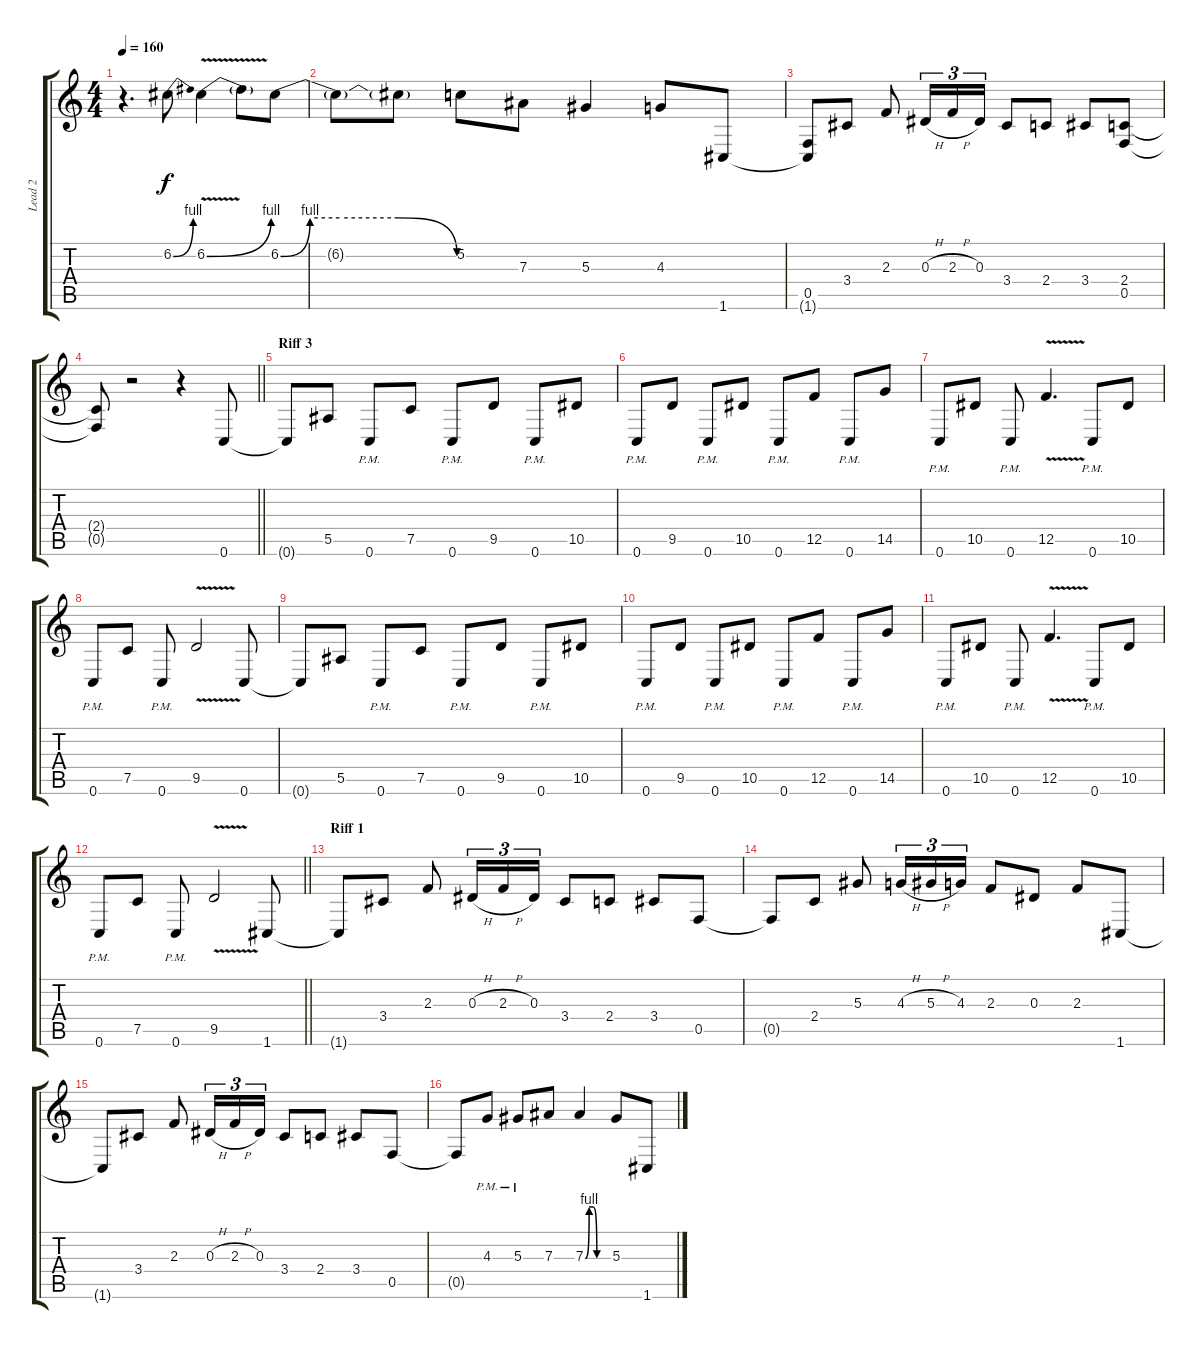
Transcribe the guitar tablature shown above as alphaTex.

\track ("Lead 2" "Lead 2") {instrument distortionguitar}
\staff {score tabs}
\tuning (C4 G3 Eb3 Bb2 F2 C2) {hide}
\ts (4 4)
\tempo 160
\clef g2
\ks c
r.4{d dy f} 6.2{be (bend 0 0 60 4)}.8 6.2{be (bend 0 0 60 4) v}.4 6.2{t}.8 6.2{be (custom 0 0 10 4 20 4 40 4 60 0)}.8 |
6.2{t}.8 6.2{t}.8 5.2.8 7.3.8 5.3.4 4.3.8 1.6.8 |
(0.5 1.6{t}).8 3.4.8 2.3.8 0.3{h}.16{tu (3 2)} 2.3{h}.16{tu (3 2)} 0.3.16{tu (3 2)} 3.4.8 2.4.8 3.4.8 (2.4 0.5).8 |
\barLineRight lightlight
(2.4{t} 0.5{t}).8 r.2 r.4 0.6.8 |
\section ("" "Riff 3")
0.6{t}.8 5.5.8 0.6{pm}.8 7.5.8 0.6{pm}.8 9.5.8 0.6{pm}.8 10.5.8 |
0.6{pm}.8 9.5.8 0.6{pm}.8 10.5.8 0.6{pm}.8 12.5.8 0.6{pm}.8 14.5.8 |
0.6{pm}.8 10.5.8 0.6{pm}.8 12.5{v}.4{d} 0.6{pm}.8 10.5.8 |
0.6{pm}.8 7.5.8 0.6{pm}.8 9.5{v}.2 0.6.8 |
0.6{t}.8 5.5.8 0.6{pm}.8 7.5.8 0.6{pm}.8 9.5.8 0.6{pm}.8 10.5.8 |
0.6{pm}.8 9.5.8 0.6{pm}.8 10.5.8 0.6{pm}.8 12.5.8 0.6{pm}.8 14.5.8 |
0.6{pm}.8 10.5.8 0.6{pm}.8 12.5{v}.4{d} 0.6{pm}.8 10.5.8 |
\barLineRight lightlight
0.6{pm}.8 7.5.8 0.6{pm}.8 9.5{v}.2 1.6.8 |
\section ("" "Riff 1")
1.6{t}.8 3.4.8 2.3.8 0.3{h}.16{tu (3 2)} 2.3{h}.16{tu (3 2)} 0.3.16{tu (3 2)} 3.4.8 2.4.8 3.4.8 0.5.8 |
0.5{t}.8 2.4.8 5.3.8 4.3{h}.16{tu (3 2)} 5.3{h}.16{tu (3 2)} 4.3.16{tu (3 2)} 2.3.8 0.3.8 2.3.8 1.6.8 |
1.6{t}.8 3.4.8 2.3.8 0.3{h}.16{tu (3 2)} 2.3{h}.16{tu (3 2)} 0.3.16{tu (3 2)} 3.4.8 2.4.8 3.4.8 0.5.8 |
0.5{t}.8 4.3{pm}.8 5.3{pm}.8 7.3.8 7.3{be (custom 0 0 10 4 20 4 30 0 60 0)}.4 5.3.8 1.6.8
